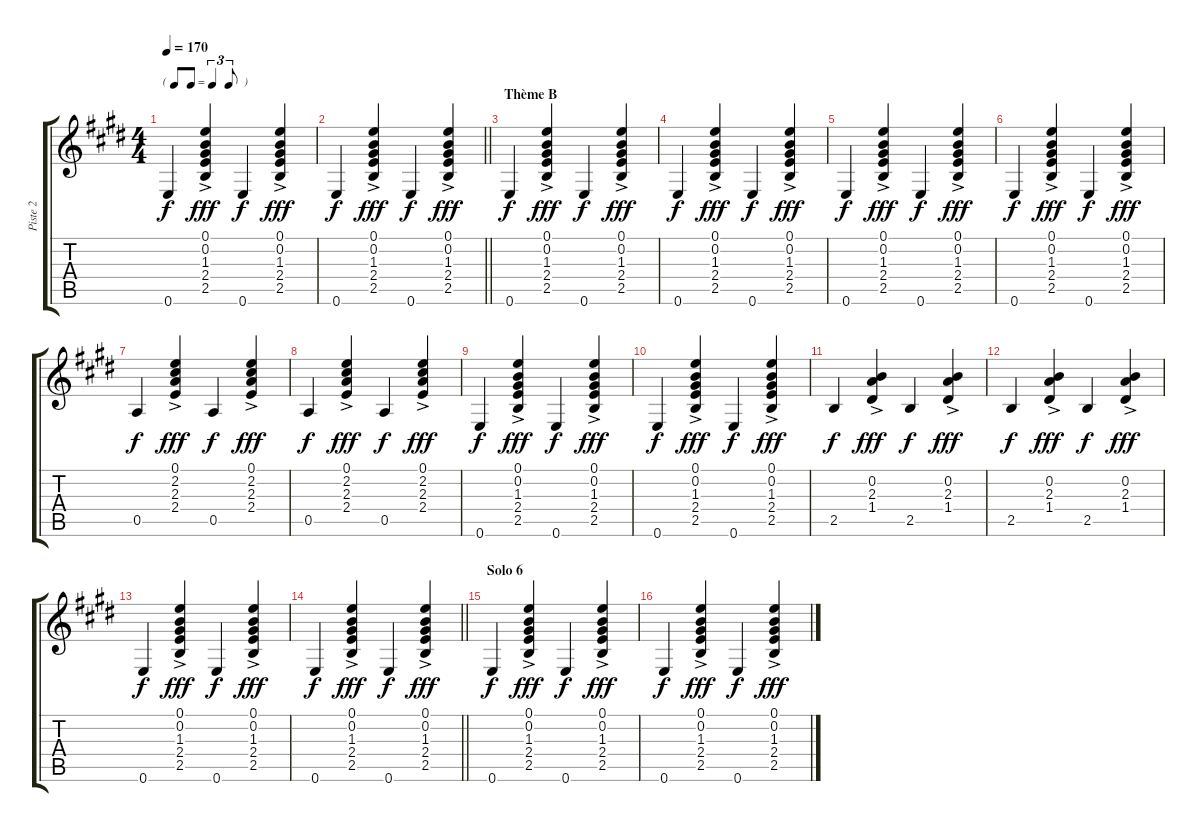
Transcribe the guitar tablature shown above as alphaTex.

\track ("Piste 2" "Piste 2") {instrument acousticguitarsteel}
\staff {score tabs}
\tuning (E4 B3 G3 D3 A2 E2) {hide}
\ts (4 4)
\tf triplet8th
\tempo 170
\clef g2
\ks e
0.6.4{dy f} (0.1{ac} 0.2{ac} 1.3{ac} 2.4{ac} 2.5{ac}).4{dy fff} 0.6.4{dy f} (0.1{ac} 0.2{ac} 1.3{ac} 2.4{ac} 2.5{ac}).4{dy fff} |
\barLineRight lightlight
0.6.4{dy f} (0.1{ac} 0.2{ac} 1.3{ac} 2.4{ac} 2.5{ac}).4{dy fff} 0.6.4{dy f} (0.1{ac} 0.2{ac} 1.3{ac} 2.4{ac} 2.5{ac}).4{dy fff} |
\section ("" "Thème B")
0.6.4{dy f} (0.1{ac} 0.2{ac} 1.3{ac} 2.4{ac} 2.5{ac}).4{dy fff} 0.6.4{dy f} (0.1{ac} 0.2{ac} 1.3{ac} 2.4{ac} 2.5{ac}).4{dy fff} |
0.6.4{dy f} (0.1{ac} 0.2{ac} 1.3{ac} 2.4{ac} 2.5{ac}).4{dy fff} 0.6.4{dy f} (0.1{ac} 0.2{ac} 1.3{ac} 2.4{ac} 2.5{ac}).4{dy fff} |
0.6.4{dy f} (0.1{ac} 0.2{ac} 1.3{ac} 2.4{ac} 2.5{ac}).4{dy fff} 0.6.4{dy f} (0.1{ac} 0.2{ac} 1.3{ac} 2.4{ac} 2.5{ac}).4{dy fff} |
0.6.4{dy f} (0.1{ac} 0.2{ac} 1.3{ac} 2.4{ac} 2.5{ac}).4{dy fff} 0.6.4{dy f} (0.1{ac} 0.2{ac} 1.3{ac} 2.4{ac} 2.5{ac}).4{dy fff} |
0.5.4{dy f} (0.1{ac} 2.2{ac} 2.3{ac} 2.4{ac}).4{dy fff} 0.5.4{dy f} (0.1{ac} 2.2{ac} 2.3{ac} 2.4{ac}).4{dy fff} |
0.5.4{dy f} (0.1{ac} 2.2{ac} 2.3{ac} 2.4{ac}).4{dy fff} 0.5.4{dy f} (0.1{ac} 2.2{ac} 2.3{ac} 2.4{ac}).4{dy fff} |
0.6.4{dy f} (0.1{ac} 0.2{ac} 1.3{ac} 2.4{ac} 2.5{ac}).4{dy fff} 0.6.4{dy f} (0.1{ac} 0.2{ac} 1.3{ac} 2.4{ac} 2.5{ac}).4{dy fff} |
0.6.4{dy f} (0.1{ac} 0.2{ac} 1.3{ac} 2.4{ac} 2.5{ac}).4{dy fff} 0.6.4{dy f} (0.1{ac} 0.2{ac} 1.3{ac} 2.4{ac} 2.5{ac}).4{dy fff} |
2.5.4{dy f} (0.2{ac} 2.3{ac} 1.4{ac}).4{dy fff} 2.5.4{dy f} (0.2{ac} 2.3{ac} 1.4{ac}).4{dy fff} |
2.5.4{dy f} (0.2{ac} 2.3{ac} 1.4{ac}).4{dy fff} 2.5.4{dy f} (0.2{ac} 2.3{ac} 1.4{ac}).4{dy fff} |
0.6.4{dy f} (0.1{ac} 0.2{ac} 1.3{ac} 2.4{ac} 2.5{ac}).4{dy fff} 0.6.4{dy f} (0.1{ac} 0.2{ac} 1.3{ac} 2.4{ac} 2.5{ac}).4{dy fff} |
\barLineRight lightlight
0.6.4{dy f} (0.1{ac} 0.2{ac} 1.3{ac} 2.4{ac} 2.5{ac}).4{dy fff} 0.6.4{dy f} (0.1{ac} 0.2{ac} 1.3{ac} 2.4{ac} 2.5{ac}).4{dy fff} |
\section ("" "Solo 6")
0.6.4{dy f} (0.1{ac} 0.2{ac} 1.3{ac} 2.4{ac} 2.5{ac}).4{dy fff} 0.6.4{dy f} (0.1{ac} 0.2{ac} 1.3{ac} 2.4{ac} 2.5{ac}).4{dy fff} |
0.6.4{dy f} (0.1{ac} 0.2{ac} 1.3{ac} 2.4{ac} 2.5{ac}).4{dy fff} 0.6.4{dy f} (0.1{ac} 0.2{ac} 1.3{ac} 2.4{ac} 2.5{ac}).4{dy fff}
